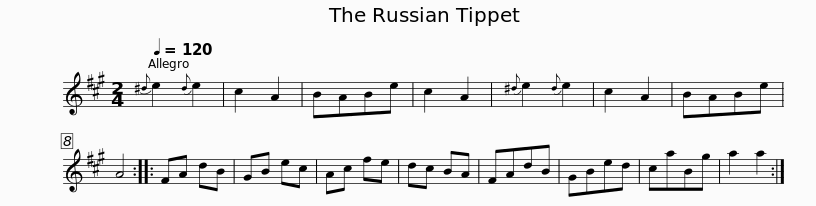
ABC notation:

X:1
L:1/8
Q:1/4=120
M:2/4
I:linebreak $
K:A
V:1 treble
V:1
{^d} e2{d} e2 | c2 A2 | BABe | c2 A2 |{^d} e2{d} e2 | %5
 c2 A2 | BABe | A4 :: FA dB | GB ec | %10
 Ac fe |$ dc BA | FAdB | GBed | caBg | %15
 a2 a2 :| %16
